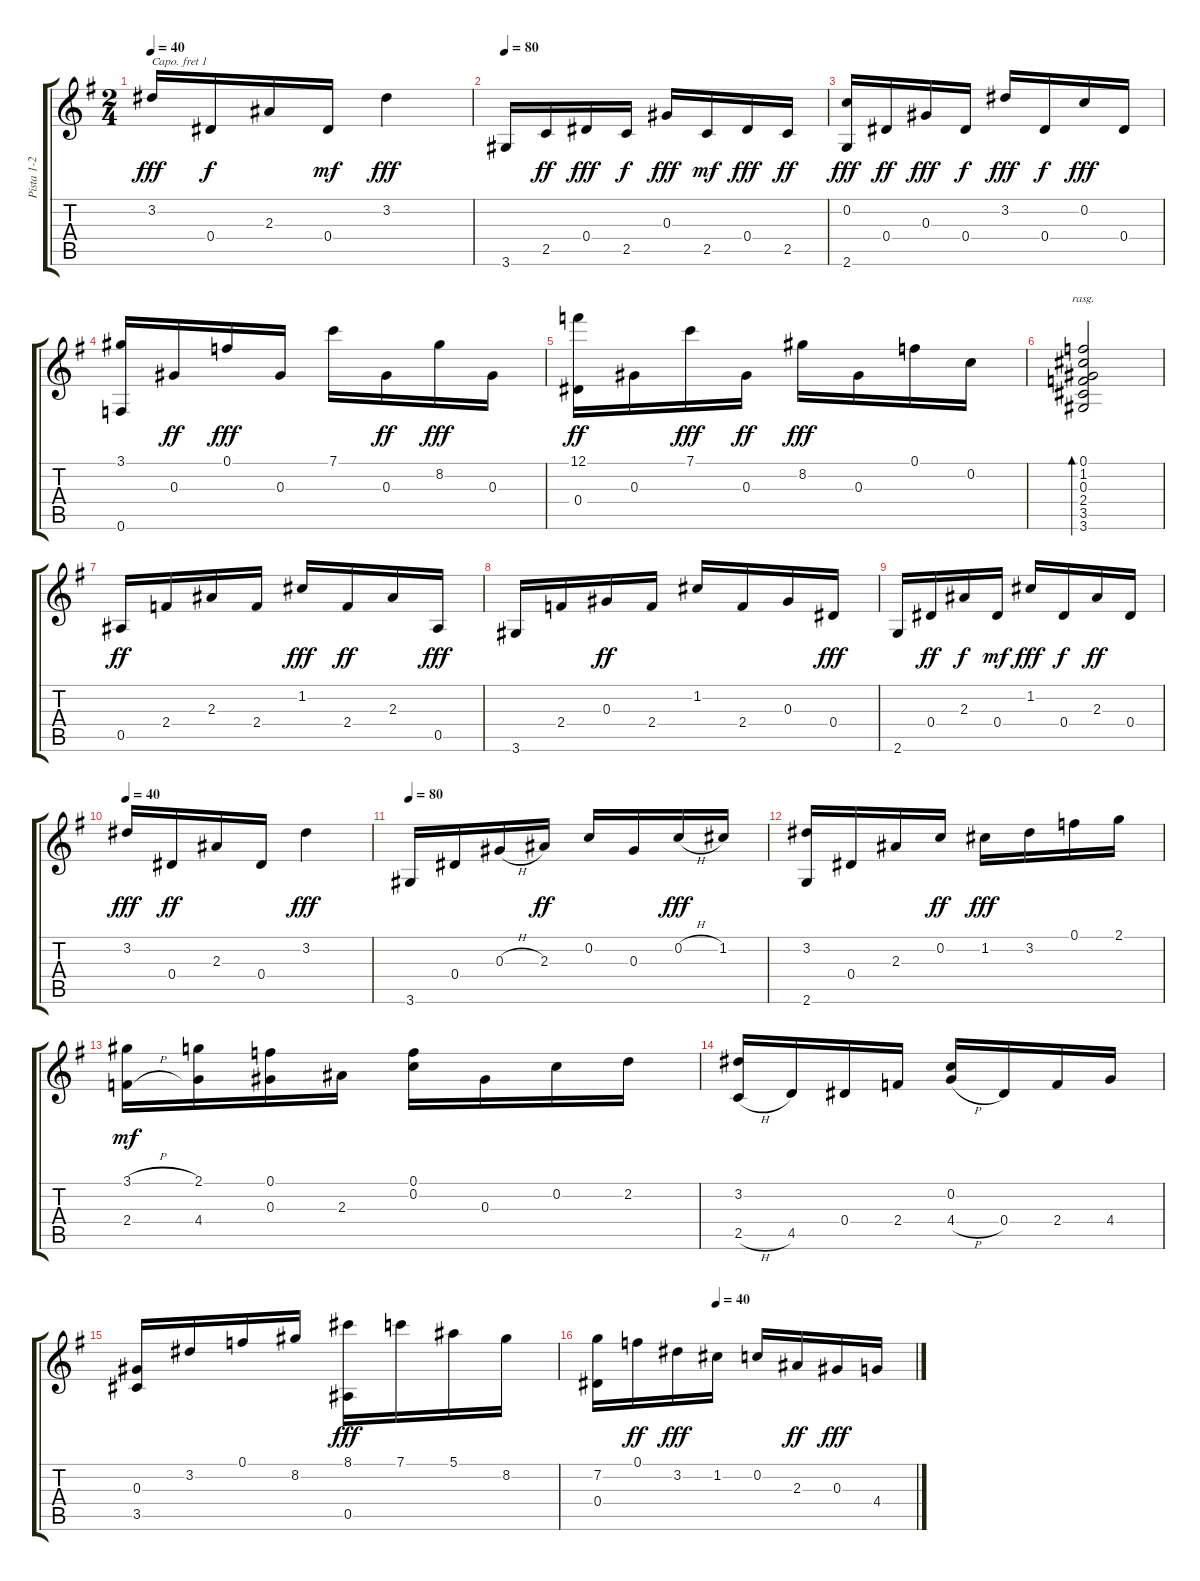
\track ("Pista 1-2" "Pista 1-2") {instrument acousticguitarnylon}
\staff {score tabs}
\capo 1
\tuning (E4 B3 G3 D3 A2 E2) {hide}
\ts (2 4)
\tempo 40
\clef g2
\ks g
3.2.16{dy fff} 0.4.16{dy f} 2.3.16 0.4.16{dy mf} 3.2.4{dy fff} |
\tempo 80
3.6.16 2.5.16{dy ff} 0.4.16{dy fff} 2.5.16{dy f} 0.3.16{dy fff} 2.5.16{dy mf} 0.4.16{dy fff} 2.5.16{dy ff} |
(0.2 2.6).16{dy fff} 0.4.16{dy ff} 0.3.16{dy fff} 0.4.16{dy f} 3.2.16{dy fff} 0.4.16{dy f} 0.2.16{dy fff} 0.4.16 |
(3.1 0.6).16 0.3.16{dy ff} 0.1.16{dy fff} 0.3.16 7.1.16 0.3.16{dy ff} 8.2.16{dy fff} 0.3.16 |
(12.1 0.4).16{dy ff} 0.3.16 7.1.16{dy fff} 0.3.16{dy ff} 8.2.16{dy fff} 0.3.16 0.1.16 0.2.16 |
(0.1 1.2 0.3 2.4 3.5 3.6).2{bd 480 rasg ii} |
0.5.16{dy ff} 2.4.16 2.3.16 2.4.16 1.2.16{dy fff} 2.4.16{dy ff} 2.3.16 0.5.16{dy fff} |
3.6.16 2.4.16 0.3.16{dy ff} 2.4.16 1.2.16 2.4.16 0.3.16 0.4.16{dy fff} |
2.6.16 0.4.16{dy ff} 2.3.16{dy f} 0.4.16{dy mf} 1.2.16{dy fff} 0.4.16{dy f} 2.3.16{dy ff} 0.4.16 |
\tempo 40
3.2.16{dy fff} 0.4.16{dy ff} 2.3.16 0.4.16 3.2.4{dy fff} |
\tempo 80
3.6.16 0.4.16 0.3{h}.16 2.3.16{dy ff} 0.2.16 0.3.16 0.2{h}.16{dy fff} 1.2.16 |
(3.2 2.6).16 0.4.16 2.3.16 0.2.16{dy ff} 1.2.16{dy fff} 3.2.16 0.1.16 2.1.16 |
(3.1{h} 2.4{h}).16{dy mf} (2.1 4.4).16 (0.1 0.3).16 2.3.16 (0.1 0.2).16 0.3.16 0.2.16 2.2.16 |
(3.2 2.5{h}).16 4.5.16 0.4.16 2.4.16 (0.2 4.4{h}).16 0.4.16 2.4.16 4.4.16 |
(0.3 3.5).16 3.2.16 0.1.16 8.2.16 (8.1 0.5).16{dy fff} 7.1.16 5.1.16 8.2.16 |
\tempo (40 0.375)
(7.2 0.4).16 0.1.16{dy ff} 3.2.16{dy fff} 1.2.16 0.2.16 2.3.16{dy ff} 0.3.16{dy fff} 4.4.16
